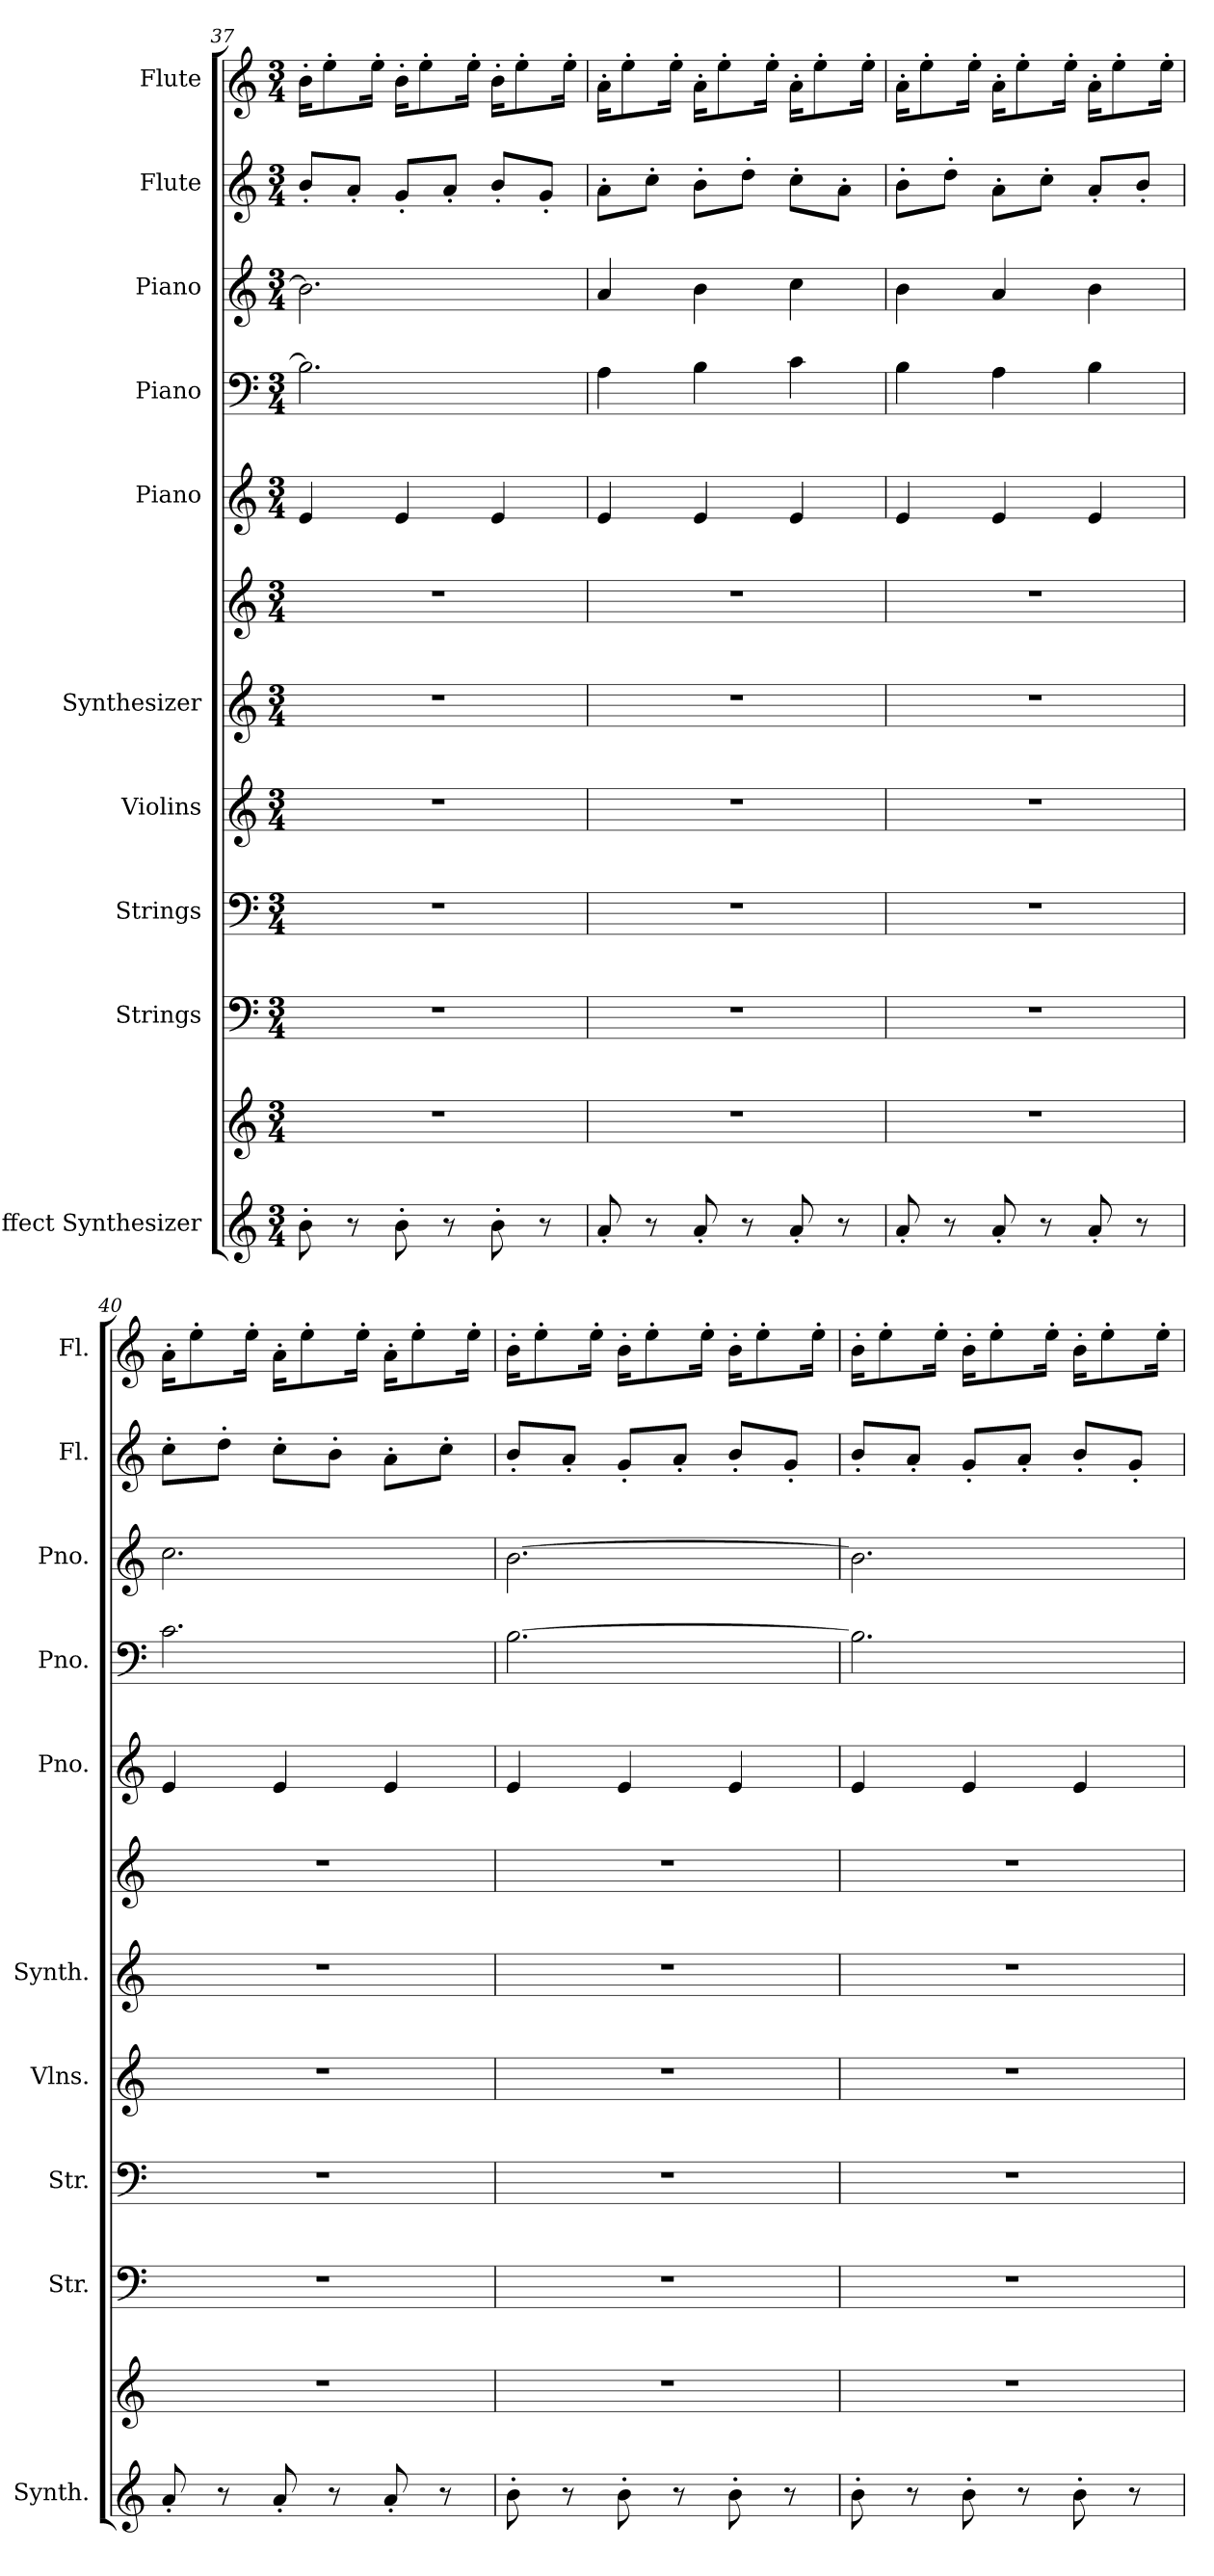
**kern	**kern	**kern	**kern	**kern	**kern	**kern	**kern	**kern	**kern	**kern	**kern
*part10	*part10	*part9	*part8	*part7	*part6	*part6	*part5	*part4	*part3	*part2	*part1
*staff12	*staff11	*staff10	*staff9	*staff8	*staff7	*staff6	*staff5	*staff4	*staff3	*staff2	*staff1
*I"Effect Synthesizer	*	*I"Strings	*I"Strings	*I"Violins	*I"Synthesizer	*	*I"Piano	*I"Piano	*I"Piano	*I"Flute	*I"Flute
*I'Synth.	*	*I'Str.	*I'Str.	*I'Vlns.	*I'Synth.	*	*I'Pno.	*I'Pno.	*I'Pno.	*I'Fl.	*I'Fl.
!!LO:PB:g=z
*clefG2	*clefG2	*clefF4	*clefF4	*clefG2	*clefG2	*clefG2	*clefG2	*clefF4	*clefG2	*clefG2	*clefG2
*k[]	*k[]	*k[]	*k[]	*k[]	*k[]	*k[]	*k[]	*k[]	*k[]	*k[]	*k[]
*M3/4	*M3/4	*M3/4	*M3/4	*M3/4	*M3/4	*M3/4	*M3/4	*M3/4	*M3/4	*M3/4	*M3/4
=37	=37	=37	=37	=37	=37	=37	=37	=37	=37	=37	=37
8b'\	2.r	2.r	2.r	2.r	2.r	2.r	4e/	2.B\]	2.b\]	8b'/L	16b'\KL
.	.	.	.	.	.	.	.	.	.	.	8ee'\
8r	.	.	.	.	.	.	.	.	.	8a'/J	.
.	.	.	.	.	.	.	.	.	.	.	16ee'\Jk
8b'\	.	.	.	.	.	.	4e/	.	.	8g'/L	16b'\KL
.	.	.	.	.	.	.	.	.	.	.	8ee'\
8r	.	.	.	.	.	.	.	.	.	8a'/J	.
.	.	.	.	.	.	.	.	.	.	.	16ee'\Jk
8b'\	.	.	.	.	.	.	4e/	.	.	8b'/L	16b'\KL
.	.	.	.	.	.	.	.	.	.	.	8ee'\
8r	.	.	.	.	.	.	.	.	.	8g'/J	.
.	.	.	.	.	.	.	.	.	.	.	16ee'\Jk
=38	=38	=38	=38	=38	=38	=38	=38	=38	=38	=38	=38
8a'/	2.r	2.r	2.r	2.r	2.r	2.r	4e/	4A\	4a/	8a'\L	16a'\KL
.	.	.	.	.	.	.	.	.	.	.	8ee'\
8r	.	.	.	.	.	.	.	.	.	8cc'\J	.
.	.	.	.	.	.	.	.	.	.	.	16ee'\Jk
8a'/	.	.	.	.	.	.	4e/	4B\	4b\	8b'\L	16a'\KL
.	.	.	.	.	.	.	.	.	.	.	8ee'\
8r	.	.	.	.	.	.	.	.	.	8dd'\J	.
.	.	.	.	.	.	.	.	.	.	.	16ee'\Jk
8a'/	.	.	.	.	.	.	4e/	4c\	4cc\	8cc'\L	16a'\KL
.	.	.	.	.	.	.	.	.	.	.	8ee'\
8r	.	.	.	.	.	.	.	.	.	8a'\J	.
.	.	.	.	.	.	.	.	.	.	.	16ee'\Jk
=39	=39	=39	=39	=39	=39	=39	=39	=39	=39	=39	=39
8a'/	2.r	2.r	2.r	2.r	2.r	2.r	4e/	4B\	4b\	8b'\L	16a'\KL
.	.	.	.	.	.	.	.	.	.	.	8ee'\
8r	.	.	.	.	.	.	.	.	.	8dd'\J	.
.	.	.	.	.	.	.	.	.	.	.	16ee'\Jk
8a'/	.	.	.	.	.	.	4e/	4A\	4a/	8a'\L	16a'\KL
.	.	.	.	.	.	.	.	.	.	.	8ee'\
8r	.	.	.	.	.	.	.	.	.	8cc'\J	.
.	.	.	.	.	.	.	.	.	.	.	16ee'\Jk
8a'/	.	.	.	.	.	.	4e/	4B\	4b\	8a'/L	16a'\KL
.	.	.	.	.	.	.	.	.	.	.	8ee'\
8r	.	.	.	.	.	.	.	.	.	8b'/J	.
.	.	.	.	.	.	.	.	.	.	.	16ee'\Jk
=40	=40	=40	=40	=40	=40	=40	=40	=40	=40	=40	=40
8a'/	2.r	2.r	2.r	2.r	2.r	2.r	4e/	2.c\	2.cc\	8cc'\L	16a'\KL
.	.	.	.	.	.	.	.	.	.	.	8ee'\
8r	.	.	.	.	.	.	.	.	.	8dd'\J	.
.	.	.	.	.	.	.	.	.	.	.	16ee'\Jk
8a'/	.	.	.	.	.	.	4e/	.	.	8cc'\L	16a'\KL
.	.	.	.	.	.	.	.	.	.	.	8ee'\
8r	.	.	.	.	.	.	.	.	.	8b'\J	.
.	.	.	.	.	.	.	.	.	.	.	16ee'\Jk
8a'/	.	.	.	.	.	.	4e/	.	.	8a'\L	16a'\KL
.	.	.	.	.	.	.	.	.	.	.	8ee'\
8r	.	.	.	.	.	.	.	.	.	8cc'\J	.
.	.	.	.	.	.	.	.	.	.	.	16ee'\Jk
=41	=41	=41	=41	=41	=41	=41	=41	=41	=41	=41	=41
8b'\	2.r	2.r	2.r	2.r	2.r	2.r	4e/	[2.B\	[2.b\	8b'/L	16b'\KL
.	.	.	.	.	.	.	.	.	.	.	8ee'\
8r	.	.	.	.	.	.	.	.	.	8a'/J	.
.	.	.	.	.	.	.	.	.	.	.	16ee'\Jk
8b'\	.	.	.	.	.	.	4e/	.	.	8g'/L	16b'\KL
.	.	.	.	.	.	.	.	.	.	.	8ee'\
8r	.	.	.	.	.	.	.	.	.	8a'/J	.
.	.	.	.	.	.	.	.	.	.	.	16ee'\Jk
8b'\	.	.	.	.	.	.	4e/	.	.	8b'/L	16b'\KL
.	.	.	.	.	.	.	.	.	.	.	8ee'\
8r	.	.	.	.	.	.	.	.	.	8g'/J	.
.	.	.	.	.	.	.	.	.	.	.	16ee'\Jk
!!LO:PB:g=z
=42	=42	=42	=42	=42	=42	=42	=42	=42	=42	=42	=42
8b'\	2.r	2.r	2.r	2.r	2.r	2.r	4e/	2.B\]	2.b\]	8b'/L	16b'\KL
.	.	.	.	.	.	.	.	.	.	.	8ee'\
8r	.	.	.	.	.	.	.	.	.	8a'/J	.
.	.	.	.	.	.	.	.	.	.	.	16ee'\Jk
8b'\	.	.	.	.	.	.	4e/	.	.	8g'/L	16b'\KL
.	.	.	.	.	.	.	.	.	.	.	8ee'\
8r	.	.	.	.	.	.	.	.	.	8a'/J	.
.	.	.	.	.	.	.	.	.	.	.	16ee'\Jk
8b'\	.	.	.	.	.	.	4e/	.	.	8b'/L	16b'\KL
.	.	.	.	.	.	.	.	.	.	.	8ee'\
8r	.	.	.	.	.	.	.	.	.	8g'/J	.
.	.	.	.	.	.	.	.	.	.	.	16ee'\Jk
=	=	=	=	=	=	=	=	=	=	=	=
*-	*-	*-	*-	*-	*-	*-	*-	*-	*-	*-	*-
